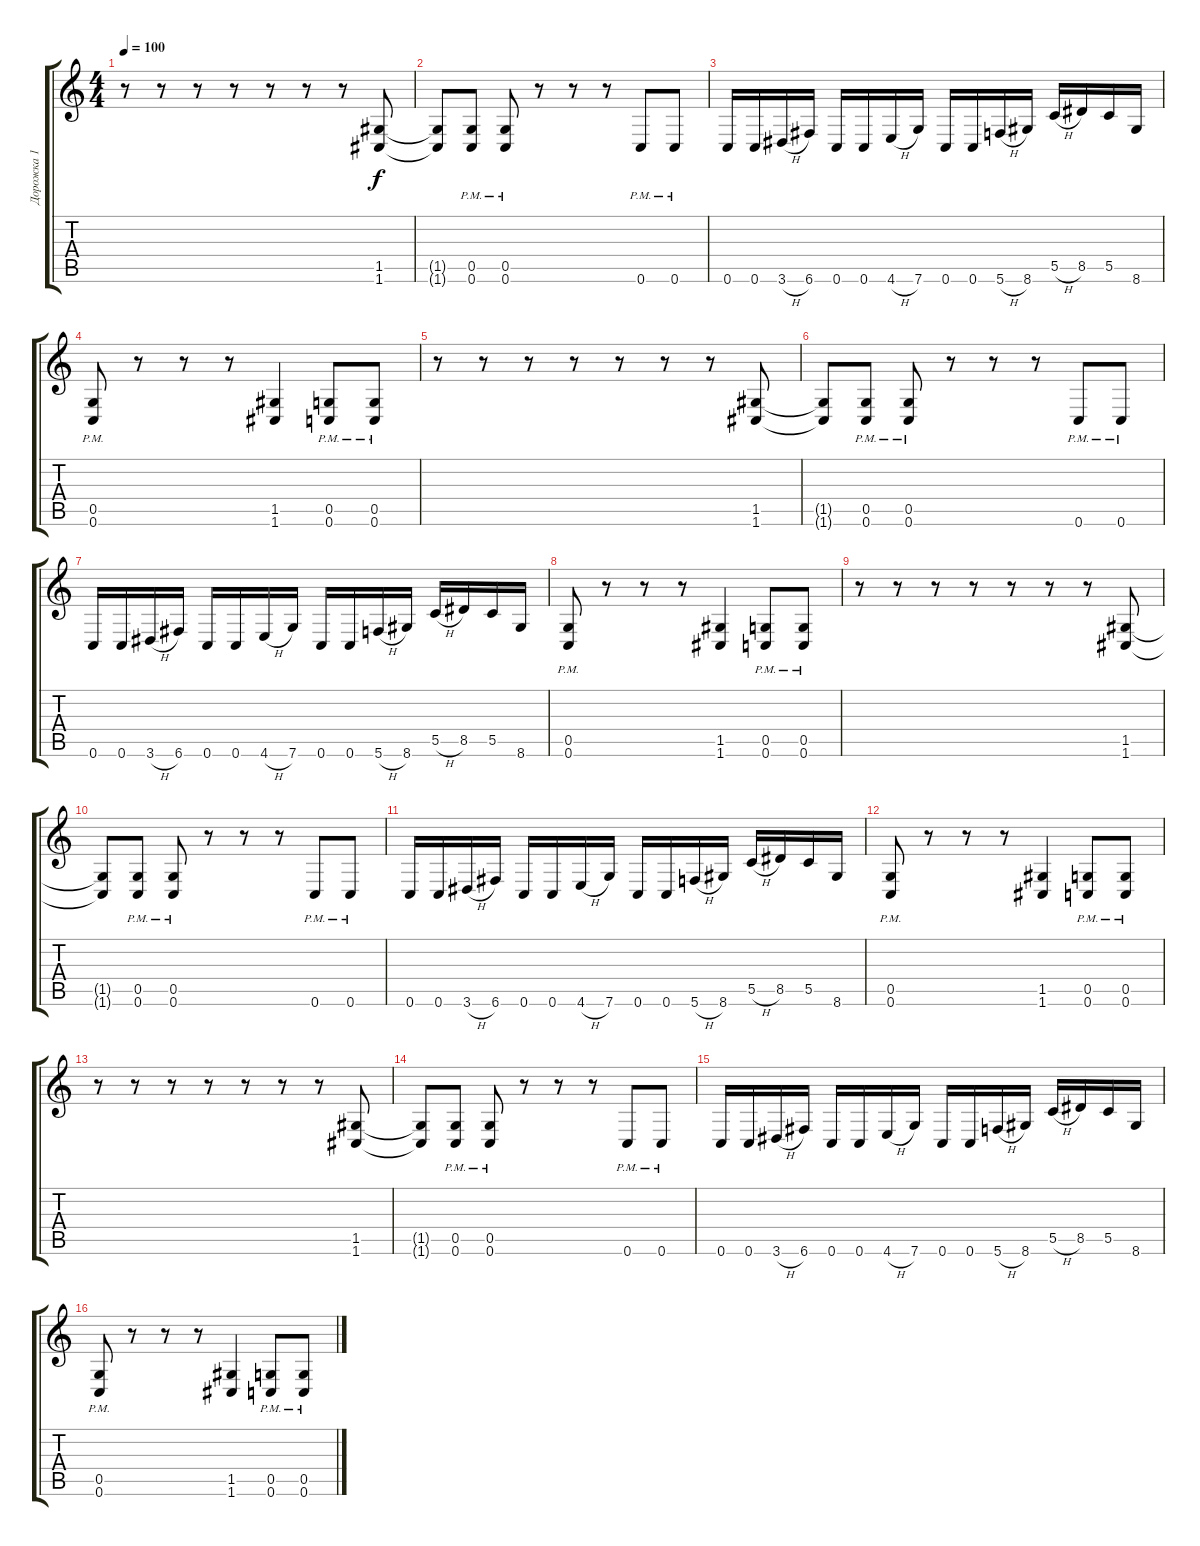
\track ("Дорожка 1" "Дорожка 1") {instrument distortionguitar}
\staff {score tabs}
\tuning (D4 A3 F3 C3 G2 C2) {hide}
\ts (4 4)
\tempo 100
\clef g2
\ks c
r.8{dy f} r.8 r.8 r.8 r.8 r.8 r.8 (1.5 1.6).8 |
(1.5{t} 1.6{t}).8 (0.5{pm} 0.6{pm}).8 (0.5{pm} 0.6{pm}).8 r.8 r.8 r.8 0.6{pm}.8 0.6{pm}.8 |
0.6.16 0.6.16 3.6{h}.16 6.6.16 0.6.16 0.6.16 4.6{h}.16 7.6.16 0.6.16 0.6.16 5.6{h}.16 8.6.16 5.5{h}.16 8.5.16 5.5.16 8.6.16 |
(0.5{pm} 0.6{pm}).8 r.8 r.8 r.8 (1.5 1.6).4 (0.5{pm} 0.6{pm}).8 (0.5{pm} 0.6{pm}).8 |
r.8 r.8 r.8 r.8 r.8 r.8 r.8 (1.5 1.6).8 |
(1.5{t} 1.6{t}).8 (0.5{pm} 0.6{pm}).8 (0.5{pm} 0.6{pm}).8 r.8 r.8 r.8 0.6{pm}.8 0.6{pm}.8 |
0.6.16 0.6.16 3.6{h}.16 6.6.16 0.6.16 0.6.16 4.6{h}.16 7.6.16 0.6.16 0.6.16 5.6{h}.16 8.6.16 5.5{h}.16 8.5.16 5.5.16 8.6.16 |
(0.5{pm} 0.6{pm}).8 r.8 r.8 r.8 (1.5 1.6).4 (0.5{pm} 0.6{pm}).8 (0.5{pm} 0.6{pm}).8 |
r.8 r.8 r.8 r.8 r.8 r.8 r.8 (1.5 1.6).8 |
(1.5{t} 1.6{t}).8 (0.5{pm} 0.6{pm}).8 (0.5{pm} 0.6{pm}).8 r.8 r.8 r.8 0.6{pm}.8 0.6{pm}.8 |
0.6.16 0.6.16 3.6{h}.16 6.6.16 0.6.16 0.6.16 4.6{h}.16 7.6.16 0.6.16 0.6.16 5.6{h}.16 8.6.16 5.5{h}.16 8.5.16 5.5.16 8.6.16 |
(0.5{pm} 0.6{pm}).8 r.8 r.8 r.8 (1.5 1.6).4 (0.5{pm} 0.6{pm}).8 (0.5{pm} 0.6{pm}).8 |
r.8 r.8 r.8 r.8 r.8 r.8 r.8 (1.5 1.6).8 |
(1.5{t} 1.6{t}).8 (0.5{pm} 0.6{pm}).8 (0.5{pm} 0.6{pm}).8 r.8 r.8 r.8 0.6{pm}.8 0.6{pm}.8 |
0.6.16 0.6.16 3.6{h}.16 6.6.16 0.6.16 0.6.16 4.6{h}.16 7.6.16 0.6.16 0.6.16 5.6{h}.16 8.6.16 5.5{h}.16 8.5.16 5.5.16 8.6.16 |
(0.5{pm} 0.6{pm}).8 r.8 r.8 r.8 (1.5 1.6).4 (0.5{pm} 0.6{pm}).8 (0.5{pm} 0.6{pm}).8
